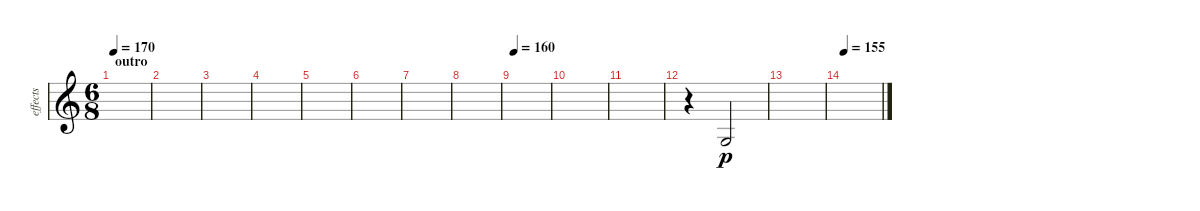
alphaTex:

\track ("effects" "effects") {instrument reversecymbal}
\staff {score}
\tuning (E4 B3 G3 D3 A2 E2) {hide}
\ts (6 8)
\section ("" "outro")
\tempo 170
\clef g2
\ks c
|
|
|
|
|
|
|
|
\tempo 160
|
|
|
r.4 0.3.2{dy p instrument reversecymbal} |
|
\tempo 155
